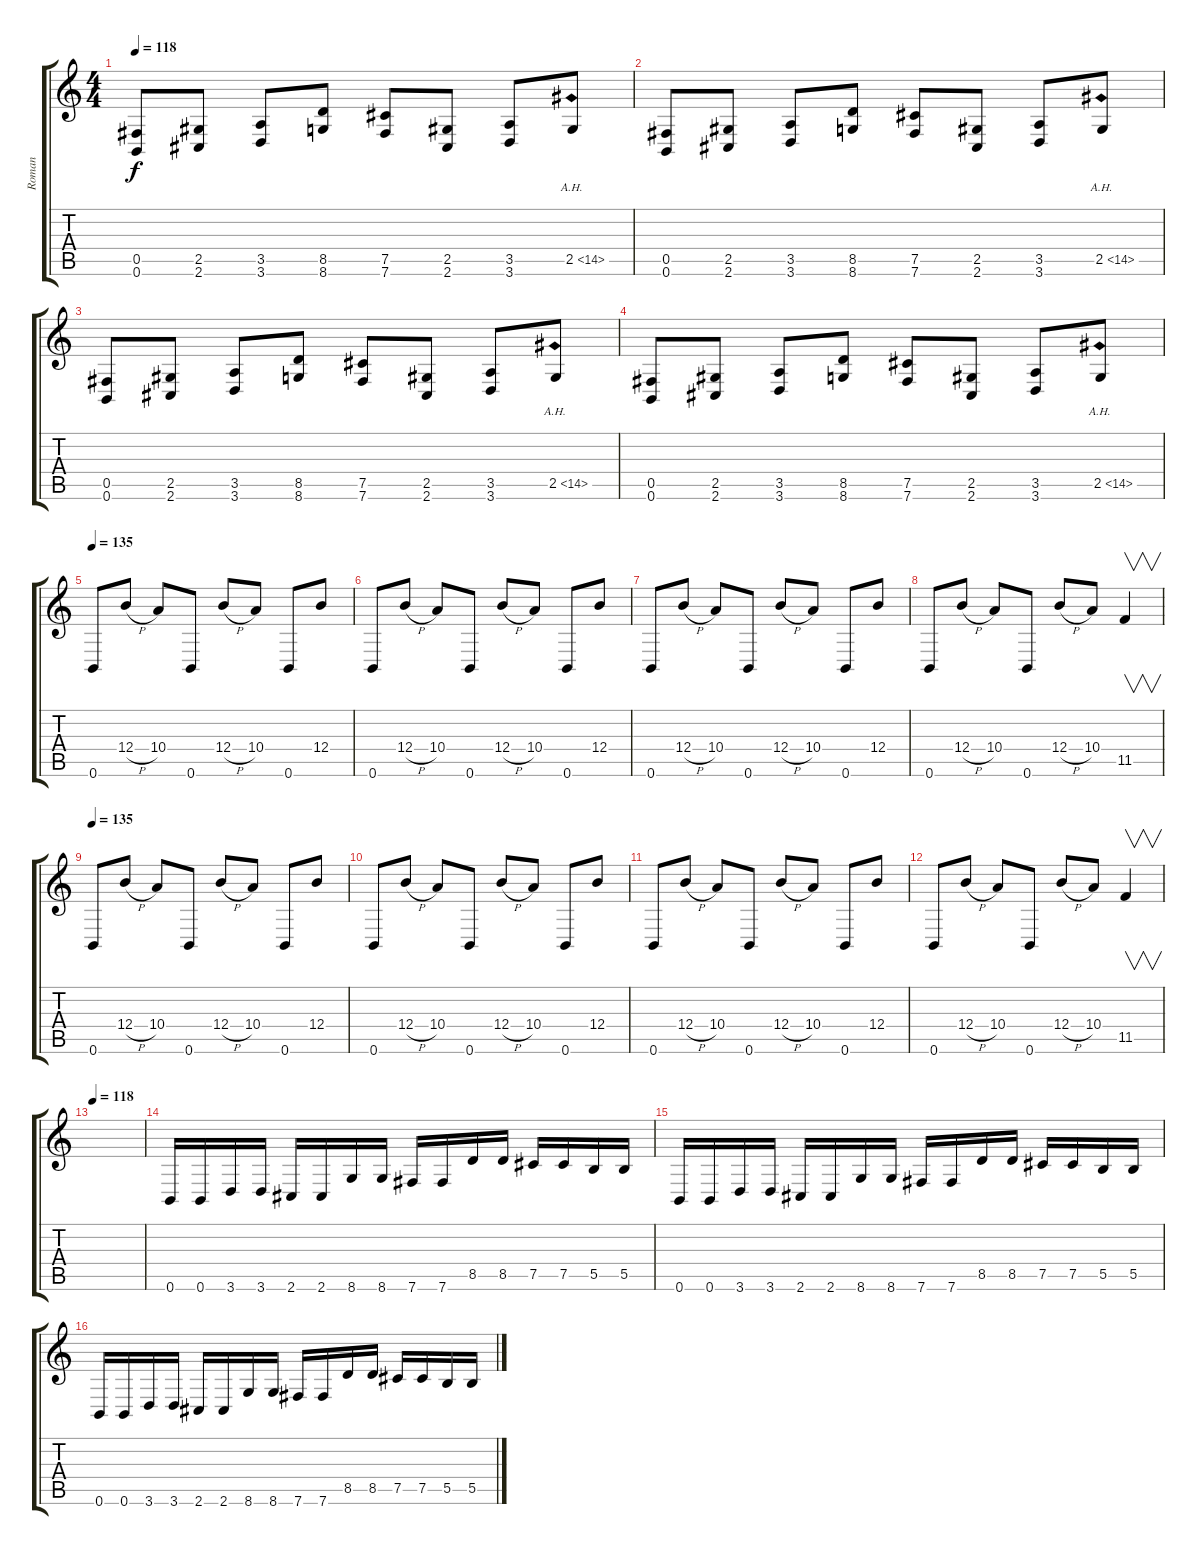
\track ("Roman" "Roman") {instrument overdrivenguitar}
\staff {score tabs}
\tuning (Db4 Ab3 E3 B2 Gb2 B1) {hide}
\ts (4 4)
\tempo 118
\clef g2
\ks c
(0.5 0.6).8{dy f} (2.5 2.6).8 (3.5 3.6).8 (8.5 8.6).8 (7.5 7.6).8 (2.5 2.6).8 (3.5 3.6).8 2.5{ah 12}.8 |
(0.5 0.6).8 (2.5 2.6).8 (3.5 3.6).8 (8.5 8.6).8 (7.5 7.6).8 (2.5 2.6).8 (3.5 3.6).8 2.5{ah 12}.8 |
(0.5 0.6).8 (2.5 2.6).8 (3.5 3.6).8 (8.5 8.6).8 (7.5 7.6).8 (2.5 2.6).8 (3.5 3.6).8 2.5{ah 12}.8 |
(0.5 0.6).8 (2.5 2.6).8 (3.5 3.6).8 (8.5 8.6).8 (7.5 7.6).8 (2.5 2.6).8 (3.5 3.6).8 2.5{ah 12}.8 |
\tempo 135
0.6.8 12.4{h}.8 10.4.8 0.6.8 12.4{h}.8 10.4.8 0.6.8 12.4.8 |
0.6.8 12.4{h}.8 10.4.8 0.6.8 12.4{h}.8 10.4.8 0.6.8 12.4.8 |
0.6.8 12.4{h}.8 10.4.8 0.6.8 12.4{h}.8 10.4.8 0.6.8 12.4.8 |
0.6.8 12.4{h}.8 10.4.8 0.6.8 12.4{h}.8 10.4.8 11.5.4{v} |
\tempo 135
0.6.8 12.4{h}.8 10.4.8 0.6.8 12.4{h}.8 10.4.8 0.6.8 12.4.8 |
0.6.8 12.4{h}.8 10.4.8 0.6.8 12.4{h}.8 10.4.8 0.6.8 12.4.8 |
0.6.8 12.4{h}.8 10.4.8 0.6.8 12.4{h}.8 10.4.8 0.6.8 12.4.8 |
0.6.8 12.4{h}.8 10.4.8 0.6.8 12.4{h}.8 10.4.8 11.5.4{v} |
\tempo 118
|
0.6.16 0.6.16 3.6.16 3.6.16 2.6.16 2.6.16 8.6.16 8.6.16 7.6.16 7.6.16 8.5.16 8.5.16 7.5.16 7.5.16 5.5.16 5.5.16 |
0.6.16 0.6.16 3.6.16 3.6.16 2.6.16 2.6.16 8.6.16 8.6.16 7.6.16 7.6.16 8.5.16 8.5.16 7.5.16 7.5.16 5.5.16 5.5.16 |
0.6.16 0.6.16 3.6.16 3.6.16 2.6.16 2.6.16 8.6.16 8.6.16 7.6.16 7.6.16 8.5.16 8.5.16 7.5.16 7.5.16 5.5.16 5.5.16
